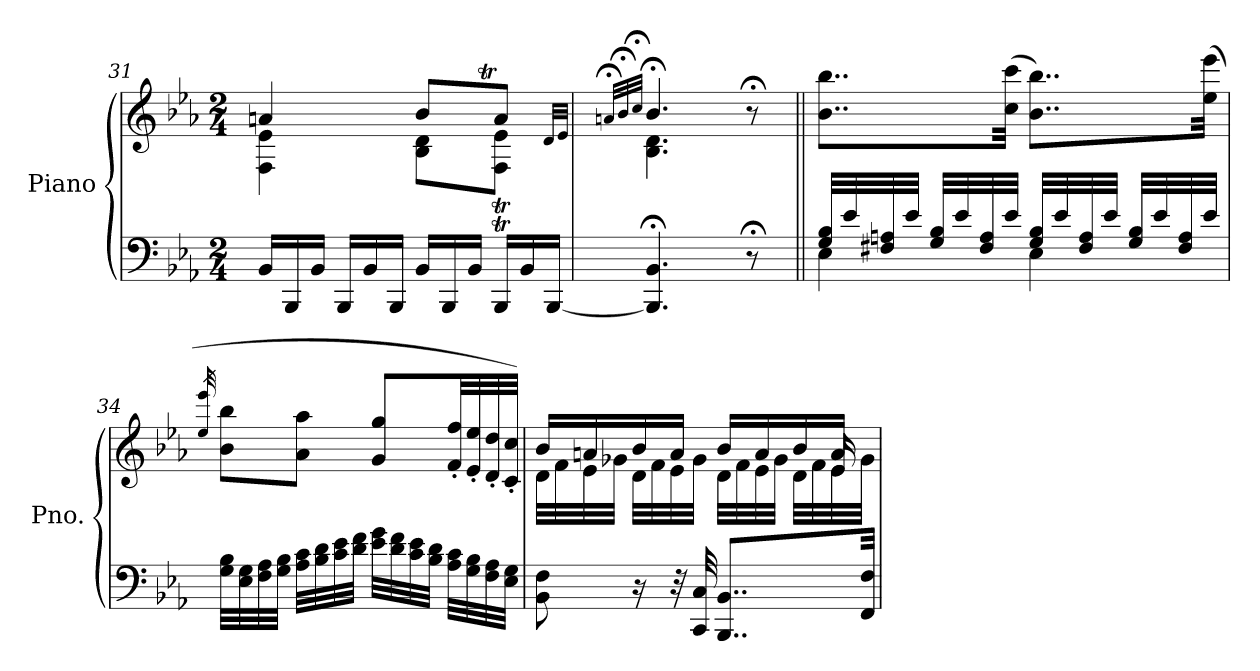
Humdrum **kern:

**kern	**kern
*part1	*part1
*staff2	*staff1
*I"Piano	*
*I'Pno.	*
*clefF4	*clefG2
*k[b-e-a-]	*k[b-e-a-]
*M2/4	*M2/4
*Xtuplet	*
=31	=31
*	*^
*	*	*^
24BB-/LL	4an:/	4F\ 4e-\	4ryy
24BBB-/	.	.	.
24BB-/JJ	.	.	.
24BBB-/LL	.	.	.
24BB-/	.	.	.
24BBB-/JJ	.	.	.
24BB-/LL	8b-:/L	8B-\ 8d\L	8ryy
24BBB-/	.	.	.
24BB-/JJ	.	.	.
24BBB-/LL	8a/J	8F\T 8e-\TJ	8e-Tyy
24BB-/	.	.	.
[24BBB-/JJ	.	.	.
*	*	*v	*v
.	.	32qd/LLL
.	.	32qe-/JJJ
*	*v	*v
=32	=32
.	32qan;</LLL
.	32qb-;</
.	32qcc;</JJJ
*	*^
4.BBB-/];< 4.BB-/;<	4.b-;<:/	4.B-\ 4.d\
8r;<	8r;<	8ryy
*	*v	*v
!!LO:PB:g=z
=33||	=33||
*^	*
32G/ 32B-/LLL	4E-\	8..b-\ 8..bb-\L
32e-/	.	.
32F#X/ 32An/	.	.
32e-/JJJ	.	.
32G/ 32B-/LLL	.	.
32e-/	.	.
32F#/ 32A/	.	.
32e-/JJJ	.	(>32cc\ 32ccc\Jkk
32G/ 32B-/LLL	4E-\	8..b-\ 8..bb-\L)
32e-/	.	.
32F#/ 32A/	.	.
32e-/JJJ	.	.
32G/ 32B-/LLL	.	.
32e-/	.	.
32F#/ 32A/	.	.
32e-/JJJ	.	(>32ee-\ 32eee-\Jkk
*v	*v	*
=34	=34
.	32qee-/ 32qeee-/
32G\ 32B-\LLL	8b-\ 8bb-\L
32E-\ 32G\	.
32F\ 32A-\	.
32G\ 32B-\JJJ	.
32A-\ 32c\LLL	8a-\ 8aa-\J
32B-\ 32d\	.
32c\ 32e-\	.
32d\ 32f\JJJ	.
32e-\ 32g\LLL	8g/ 8gg/L
32d\ 32f\	.
32c\ 32e-\	.
32B-\ 32d\JJJ	.
32A-\ 32c\LLL	32f/' 32ff/'LL
32G\ 32B-\	32e-/' 32ee-/'
32F\ 32A-\	32d/' 32dd/'
32E-\ 32G\JJJ	32c/' 32cc/'JJJ)
=35	=35
*	*^
*	*	*^
8BB-\ 8F\	16b-/LL	32d\LLL	4ryy
.	.	32f\	.
.	16an/	32e-\	.
.	.	32g-X\JJJ	.
16r	16b-/	32d\LLL	.
.	.	32f\	.
32r	16a/JJ	32e-\	.
32CC/ 32C/	.	32g-\JJJ	.
8..BBB-/ 8..BB-/L	16b-/LL	32d\LLL	8ryy
.	.	32f\	.
.	16a/	32e-\	.
.	.	32g-\JJJ	.
.	16b-/	32d\LLL	16ryy
.	.	32f\	.
.	16a/JJ	32e-\	16e-/
32FF/ 32F/Jkk	.	32g-\JJJ	.
*	*v	*v	*v
=	=
*-	*-
